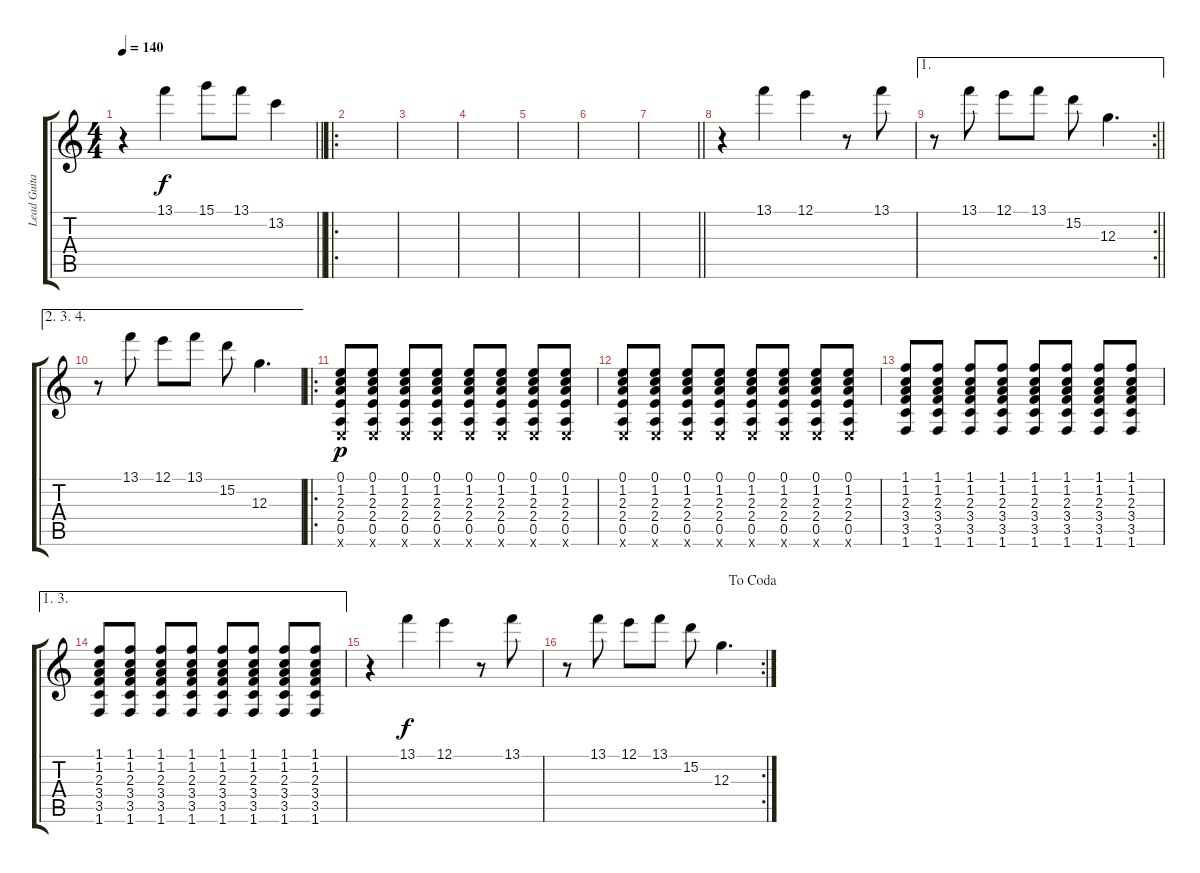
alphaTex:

\track ("Lead Guitar 1" "Lead Guita") {instrument overdrivenguitar}
\staff {score tabs}
\tuning (E4 B3 G3 D3 A2 E2) {hide}
\ts (4 4)
\tempo 140
\clef g2
\barLineRight lightlight
\ks c
r.4{dy f} 13.1.4 15.1.8 13.1.8 13.2.4 |
\ro
|
|
|
|
|
\barLineRight lightlight
|
r.4 13.1.4 12.1.4 r.8 13.1.8 |
\ae 1
\rc 2
\barLineRight lightlight
r.8 13.1.8 12.1.8 13.1.8 15.2.8 12.3.4{d} |
\ae (2 3 4)
r.8 13.1.8 12.1.8 13.1.8 15.2.8 12.3.4{d} |
\ro
(0.1 1.2 2.3 2.4 0.5 0.6{x}).8{dy p} (0.1 1.2 2.3 2.4 0.5 0.6{x}).8 (0.1 1.2 2.3 2.4 0.5 0.6{x}).8 (0.1 1.2 2.3 2.4 0.5 0.6{x}).8 (0.1 1.2 2.3 2.4 0.5 0.6{x}).8 (0.1 1.2 2.3 2.4 0.5 0.6{x}).8 (0.1 1.2 2.3 2.4 0.5 0.6{x}).8 (0.1 1.2 2.3 2.4 0.5 0.6{x}).8 |
(0.1 1.2 2.3 2.4 0.5 0.6{x}).8 (0.1 1.2 2.3 2.4 0.5 0.6{x}).8 (0.1 1.2 2.3 2.4 0.5 0.6{x}).8 (0.1 1.2 2.3 2.4 0.5 0.6{x}).8 (0.1 1.2 2.3 2.4 0.5 0.6{x}).8 (0.1 1.2 2.3 2.4 0.5 0.6{x}).8 (0.1 1.2 2.3 2.4 0.5 0.6{x}).8 (0.1 1.2 2.3 2.4 0.5 0.6{x}).8 |
(1.1 1.2 2.3 3.4 3.5 1.6).8 (1.1 1.2 2.3 3.4 3.5 1.6).8 (1.1 1.2 2.3 3.4 3.5 1.6).8 (1.1 1.2 2.3 3.4 3.5 1.6).8 (1.1 1.2 2.3 3.4 3.5 1.6).8 (1.1 1.2 2.3 3.4 3.5 1.6).8 (1.1 1.2 2.3 3.4 3.5 1.6).8 (1.1 1.2 2.3 3.4 3.5 1.6).8 |
\ae (1 3)
(1.1 1.2 2.3 3.4 3.5 1.6).8 (1.1 1.2 2.3 3.4 3.5 1.6).8 (1.1 1.2 2.3 3.4 3.5 1.6).8 (1.1 1.2 2.3 3.4 3.5 1.6).8 (1.1 1.2 2.3 3.4 3.5 1.6).8 (1.1 1.2 2.3 3.4 3.5 1.6).8 (1.1 1.2 2.3 3.4 3.5 1.6).8 (1.1 1.2 2.3 3.4 3.5 1.6).8 |
r.4 13.1.4{dy f} 12.1.4 r.8 13.1.8 |
\rc 2
\jump dacoda
r.8 13.1.8 12.1.8 13.1.8 15.2.8 12.3.4{d}
